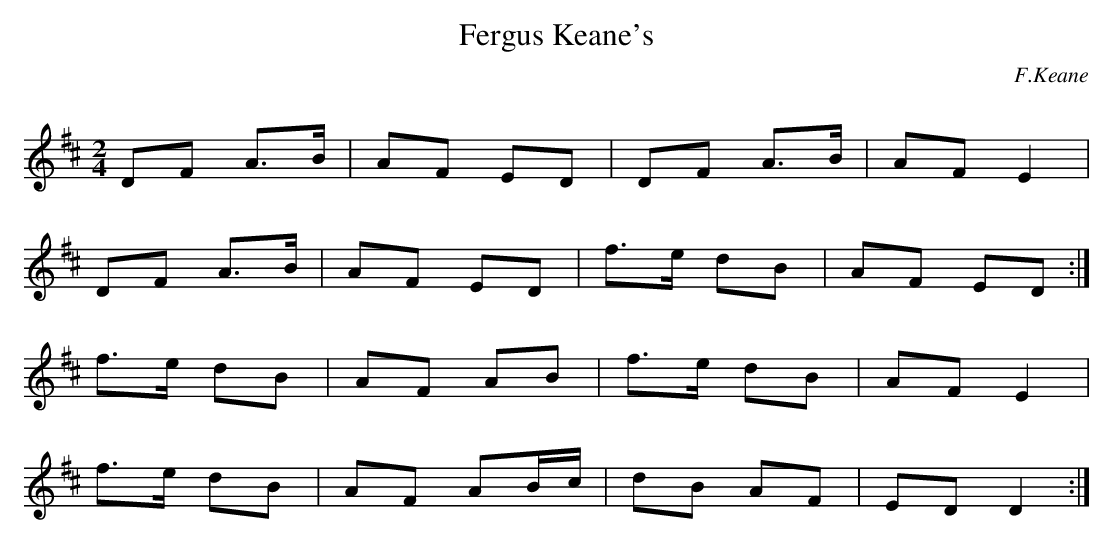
X:1
T: Fergus Keane's
C: F.Keane
Q: 250
L: 1/8
M: 2/4
K: D
DF A>B|AF ED|DF A>B|AF E2|
DF A>B|AF ED|f>e dB|AF ED :|
f>e dB|AF AB|f>e dB|AF E2|
f>e dB|AF AB/c/|dB AF|ED D2 :|
